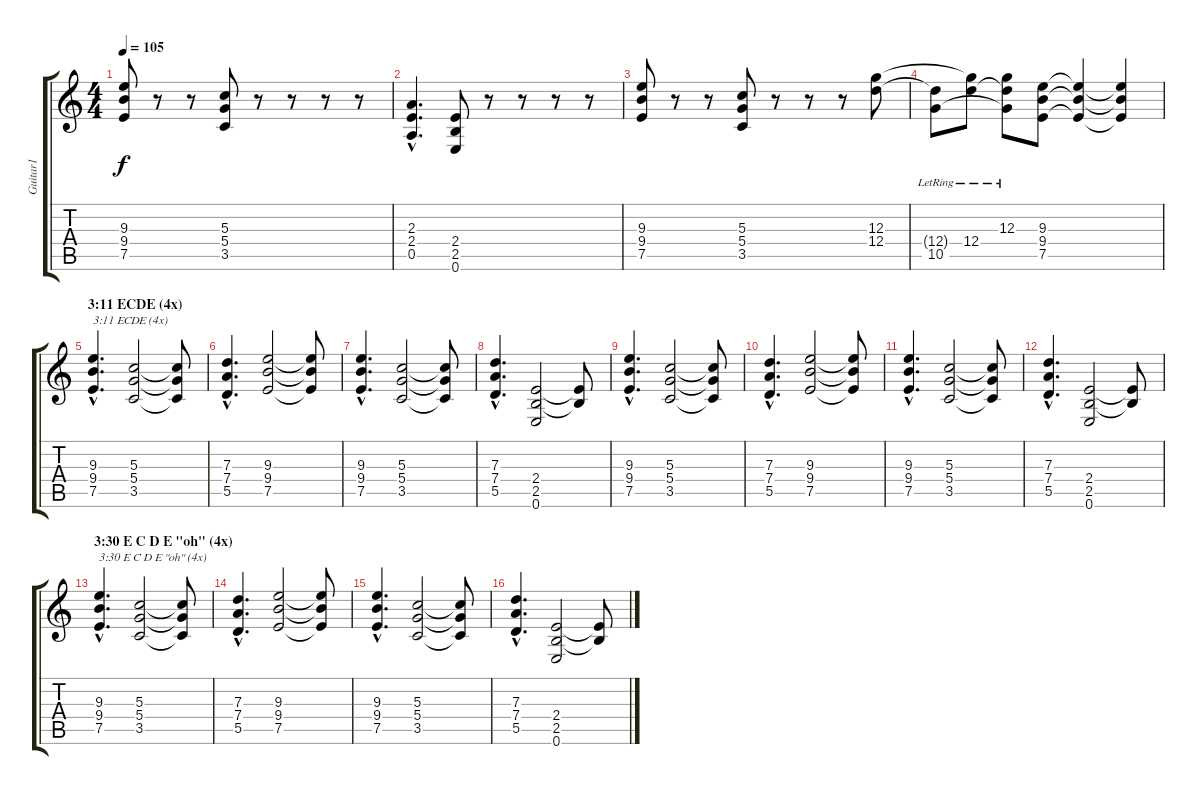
\track ("Guitar1" "Guitar1") {instrument acousticguitarsteel}
\staff {score tabs}
\tuning (E4 B3 G3 D3 A2 E2) {hide}
\ts (4 4)
\tempo 105
\clef g2
\ks c
(9.3 9.4 7.5).8{dy f} r.8 r.8 (5.3 5.4 3.5).8 r.8 r.8 r.8 r.8 |
(2.3{hac} 2.4{hac} 0.5{hac}).4{d} (2.4 2.5 0.6).8 r.8 r.8 r.8 r.8 |
(9.3 9.4 7.5).8 r.8 r.8 (5.3 5.4 3.5).8 r.8 r.8 r.8 (12.3 12.4).8 |
(12.4{t} 10.5{lr}).8 (12.3{t} 12.4{lr}).8 (12.3{lr} 12.4{t} 10.5{t}).8 (9.3 9.4 7.5).8 (9.3{t} 9.4{t} 7.5{t}).4 (9.3{t} 9.4{t} 7.5{t}).4 |
\section ("" "3:11 ECDE (4x)")
(9.3{hac} 9.4{hac} 7.5{hac}).4{d txt "3:11 ECDE (4x)"} (5.3 5.4 3.5).2 (5.3{t} 5.4{t} 3.5{t}).8 |
(7.3{hac} 7.4{hac} 5.5{hac}).4{d} (9.3 9.4 7.5).2 (9.3{t} 9.4{t} 7.5{t}).8 |
(9.3{hac} 9.4{hac} 7.5{hac}).4{d} (5.3 5.4 3.5).2 (5.3{t} 5.4{t} 3.5{t}).8 |
(7.3{hac} 7.4{hac} 5.5{hac}).4{d} (2.4 2.5 0.6).2 (2.4{t} 2.5{t}).8 |
(9.3{hac} 9.4{hac} 7.5{hac}).4{d} (5.3 5.4 3.5).2 (5.3{t} 5.4{t} 3.5{t}).8 |
(7.3{hac} 7.4{hac} 5.5{hac}).4{d} (9.3 9.4 7.5).2 (9.3{t} 9.4{t} 7.5{t}).8 |
(9.3{hac} 9.4{hac} 7.5{hac}).4{d} (5.3 5.4 3.5).2 (5.3{t} 5.4{t} 3.5{t}).8 |
(7.3{hac} 7.4{hac} 5.5{hac}).4{d} (2.4 2.5 0.6).2 (2.4{t} 2.5{t}).8 |
\section ("" "3:30 E C D E \"oh\" (4x)")
(9.3{hac} 9.4{hac} 7.5{hac}).4{d txt "3:30 E C D E \"oh\" (4x)"} (5.3 5.4 3.5).2 (5.3{t} 5.4{t} 3.5{t}).8 |
(7.3{hac} 7.4{hac} 5.5{hac}).4{d} (9.3 9.4 7.5).2 (9.3{t} 9.4{t} 7.5{t}).8 |
(9.3{hac} 9.4{hac} 7.5{hac}).4{d} (5.3 5.4 3.5).2 (5.3{t} 5.4{t} 3.5{t}).8 |
(7.3{hac} 7.4{hac} 5.5{hac}).4{d} (2.4 2.5 0.6).2 (2.4{t} 2.5{t}).8
